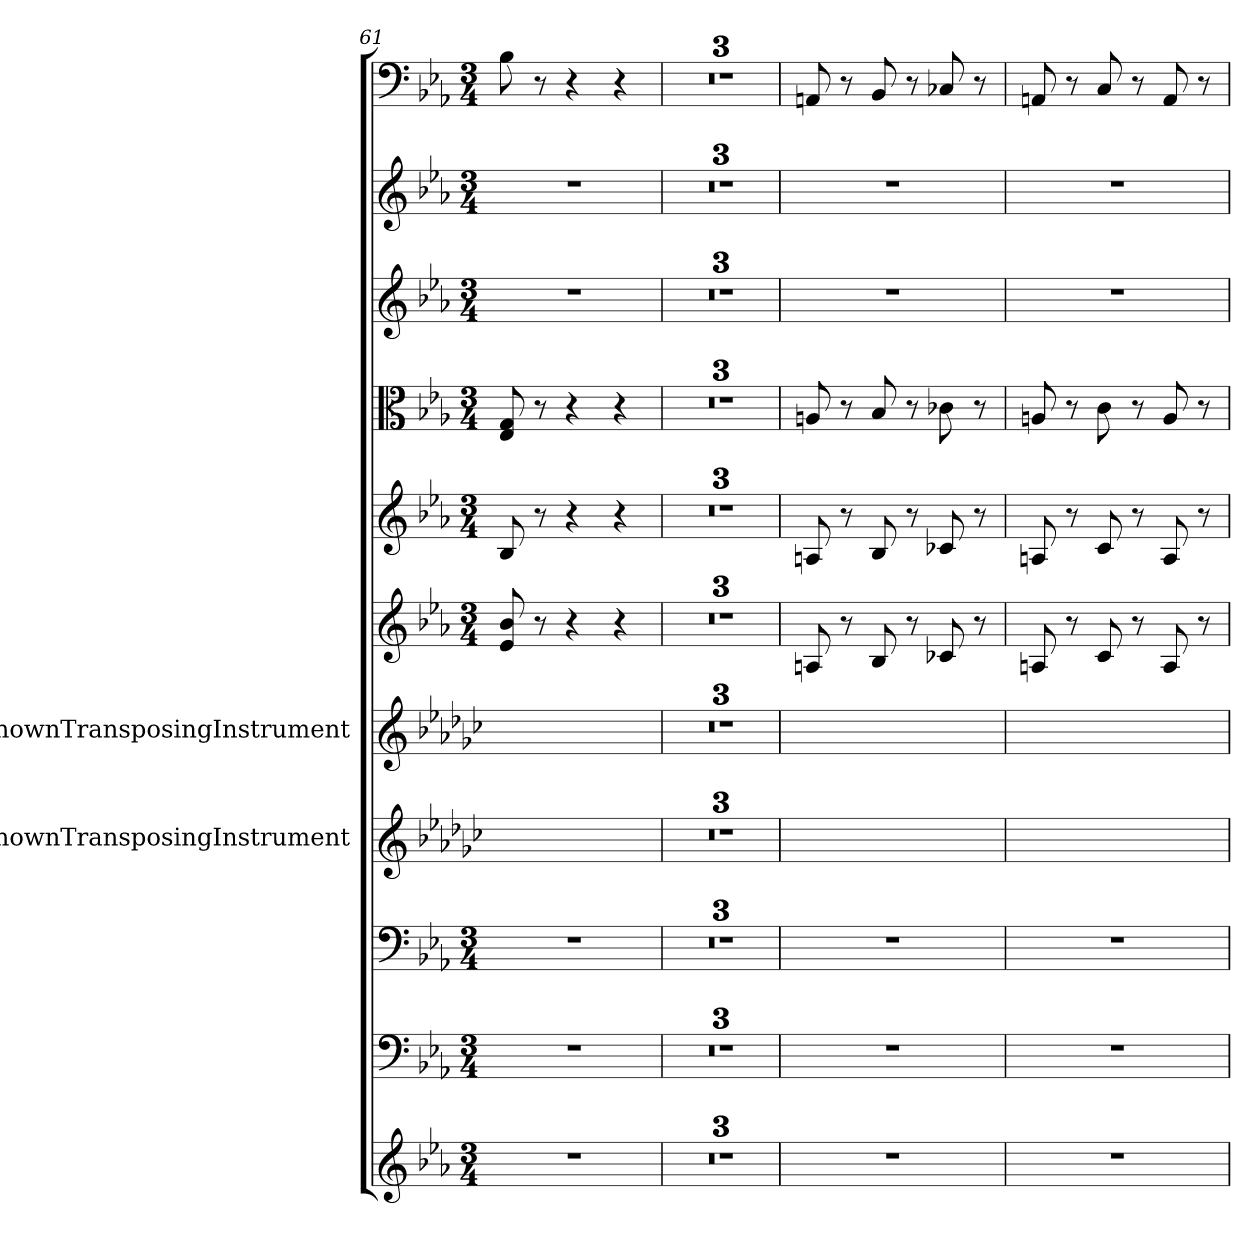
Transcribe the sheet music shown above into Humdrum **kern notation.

**kern	**kern	**kern	**kern	**kern	**kern	**kern	**kern	**kern	**kern	**kern
*part11	*part10	*part9	*part8	*part7	*part6	*part5	*part4	*part3	*part2	*part1
*staff11	*staff10	*staff9	*staff8	*staff7	*staff6	*staff5	*staff4	*staff3	*staff2	*staff1
*	*	*	*I"UnknownTransposingInstrument	*I"UnknownTransposingInstrument	*	*	*	*	*	*
*clefG2	*clefF4	*clefF4	*clefG2	*clefG2	*clefG2	*clefG2	*clefC3	*clefG2	*clefG2	*clefF4
*	*	*	*ITrd-5c-9	*ITrd-5c-9	*	*	*	*	*	*
*k[b-e-a-]	*k[b-e-a-]	*k[b-e-a-]	*k[b-e-a-]	*k[b-e-a-]	*k[b-e-a-]	*k[b-e-a-]	*k[b-e-a-]	*k[b-e-a-]	*k[b-e-a-]	*k[b-e-a-]
*E-:	*E-:	*E-:	*	*	*E-:	*E-:	*E-:	*E-:	*E-:	*E-:
*M3/4	*M3/4	*M3/4	*	*	*M3/4	*M3/4	*M3/4	*M3/4	*M3/4	*M3/4
=61	=61	=61	=61	=61	=61	=61	=61	=61	=61	=61
2.r	2.r	2.r	2.r	2.r	8e-/ 8b-/	8B-/	8E-/ 8G/	2.r	2.r	8B-\
.	.	.	.	.	8r	8r	8r	.	.	8r
.	.	.	.	.	4r	4r	4r	.	.	4r
.	.	.	.	.	4r	4r	4r	.	.	4r
=62	=62	=62	=62	=62	=62	=62	=62	=62	=62	=62
2.r	2.r	2.r	2.r	2.r	2.r	2.r	2.r	2.r	2.r	2.r
=63	=63	=63	=63	=63	=63	=63	=63	=63	=63	=63
2.r	2.r	2.r	2.r	2.r	2.r	2.r	2.r	2.r	2.r	2.r
=64	=64	=64	=64	=64	=64	=64	=64	=64	=64	=64
2.r	2.r	2.r	2.r	2.r	2.r	2.r	2.r	2.r	2.r	2.r
=65	=65	=65	=65	=65	=65	=65	=65	=65	=65	=65
2.r	2.r	2.r	2.r	2.r	8An/	8An/	8An/	2.r	2.r	8AAn/
.	.	.	.	.	8r	8r	8r	.	.	8r
.	.	.	.	.	8B-/	8B-/	8B-/	.	.	8BB-/
.	.	.	.	.	8r	8r	8r	.	.	8r
.	.	.	.	.	8c-X/	8c-X/	8c-X\	.	.	8C-X/
.	.	.	.	.	8r	8r	8r	.	.	8r
=66	=66	=66	=66	=66	=66	=66	=66	=66	=66	=66
2.r	2.r	2.r	2.r	2.r	8An/	8An/	8An/	2.r	2.r	8AAn/
.	.	.	.	.	8r	8r	8r	.	.	8r
.	.	.	.	.	8c/	8c/	8c\	.	.	8C/
.	.	.	.	.	8r	8r	8r	.	.	8r
.	.	.	.	.	8A/	8A/	8A/	.	.	8AA/
.	.	.	.	.	8r	8r	8r	.	.	8r
=	=	=	=	=	=	=	=	=	=	=
*-	*-	*-	*-	*-	*-	*-	*-	*-	*-	*-
